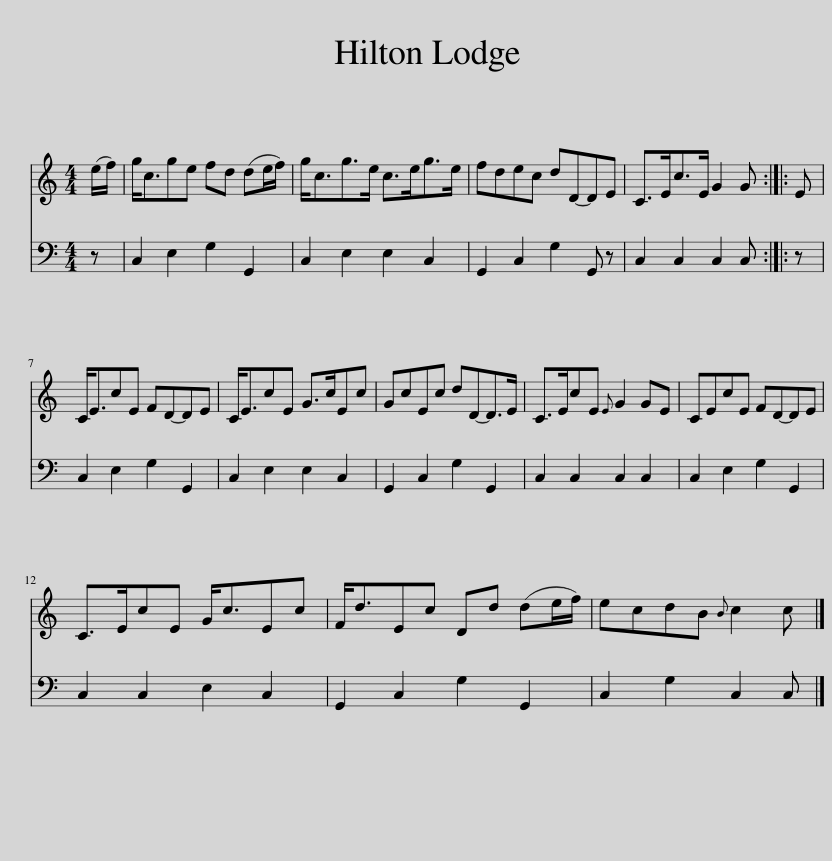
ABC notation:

X:1
%%score 1 2
L:1/8
M:4/4
I:linebreak $
K:C
V:1 treble
V:2 bass
V:1
 (e/f/) | g<cge fd (de/f/) | g<cg>e c>eg>e | fdec dD-DE | C>Ec>E G2 G :: %5
 E |$ C<EcE FD-DE | C<EcE G>cEc | GcEc dD-D>E | C>EcE{E} G2 GE | %10
 CEcE FD-DE |$ C>EcE G<cEc | F<dEc Dd (de/f/) | ecdB{B} c2 c |] %14
V:2
 z | C,2 E,2 G,2 G,,2 | C,2 E,2 E,2 C,2 | G,,2 C,2 G,2 G,, z | C,2 C,2 C,2 C, :: %5
 z |$ C,2 E,2 G,2 G,,2 | C,2 E,2 E,2 C,2 | G,,2 C,2 G,2 G,,2 | C,2 C,2 C,2 C,2 | %10
 C,2 E,2 G,2 G,,2 |$ C,2 C,2 E,2 C,2 | G,,2 C,2 G,2 G,,2 | C,2 G,2 C,2 C, |] %14
